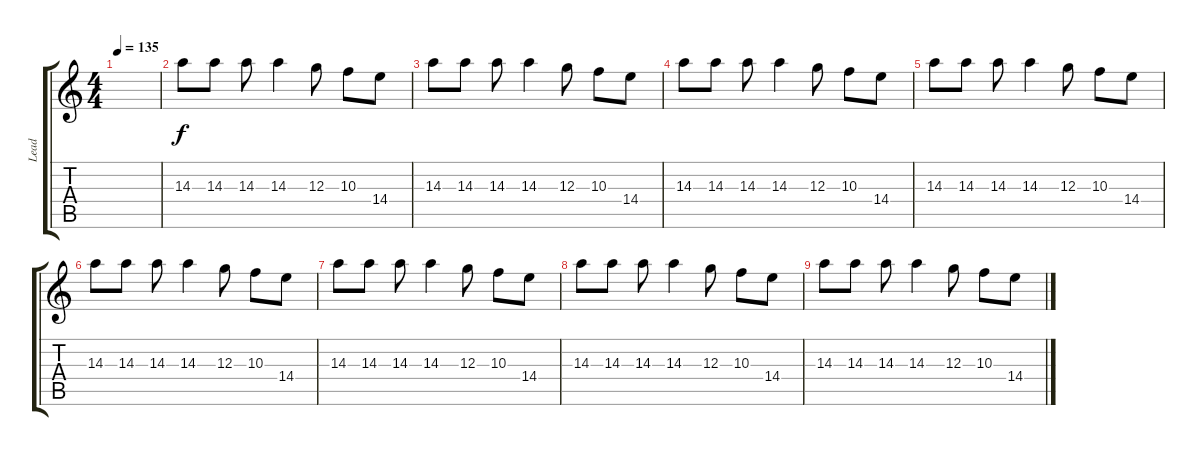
\track ("Lead" "Lead") {instrument overdrivenguitar}
\staff {score tabs}
\tuning (E4 B3 G3 D3 A2 E2) {hide}
\ts (4 4)
\tempo 135
\clef g2
\ks c
|
14.3.8{volume 5 instrument overdrivenguitar} 14.3.8 14.3.8 14.3.4 12.3.8 10.3.8 14.4.8 |
14.3.8 14.3.8 14.3.8 14.3.4 12.3.8 10.3.8 14.4.8 |
14.3.8 14.3.8 14.3.8 14.3.4 12.3.8 10.3.8 14.4.8 |
14.3.8 14.3.8 14.3.8 14.3.4 12.3.8 10.3.8 14.4.8 |
14.3.8 14.3.8 14.3.8 14.3.4 12.3.8 10.3.8 14.4.8 |
14.3.8 14.3.8 14.3.8 14.3.4 12.3.8 10.3.8 14.4.8 |
14.3.8 14.3.8 14.3.8 14.3.4 12.3.8 10.3.8 14.4.8 |
14.3.8 14.3.8 14.3.8 14.3.4 12.3.8 10.3.8 14.4.8
